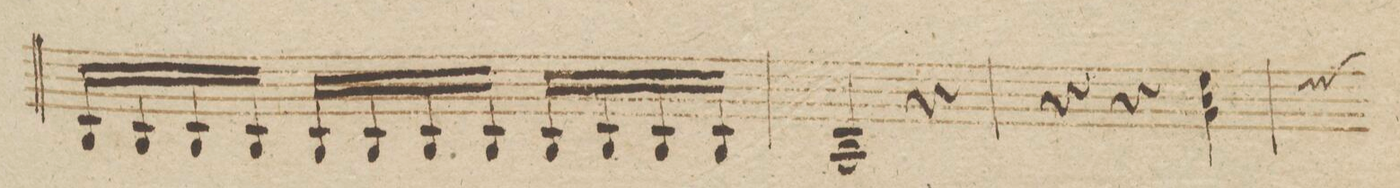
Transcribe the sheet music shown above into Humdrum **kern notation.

**kern	**dynam
*I"Violino 2do	*
*clefG2	*
*k[b-]	*
*M3/4	*
16B-/LL	.
16B-/	.
16B-/	.
16B-/JJ	.
16B-/LL	.
16B-/	.
16B-/	.
16B-/JJ	.
16B-/LL	.
16B-/	.
16B-/	.
16B-/JJ	.
=93	=93
2A/	.
4r	.
=94	=94
4r	.
4r	.
4ee 4b- 4g\	.
*custos:dd	*
=95	=95
*-	*-
